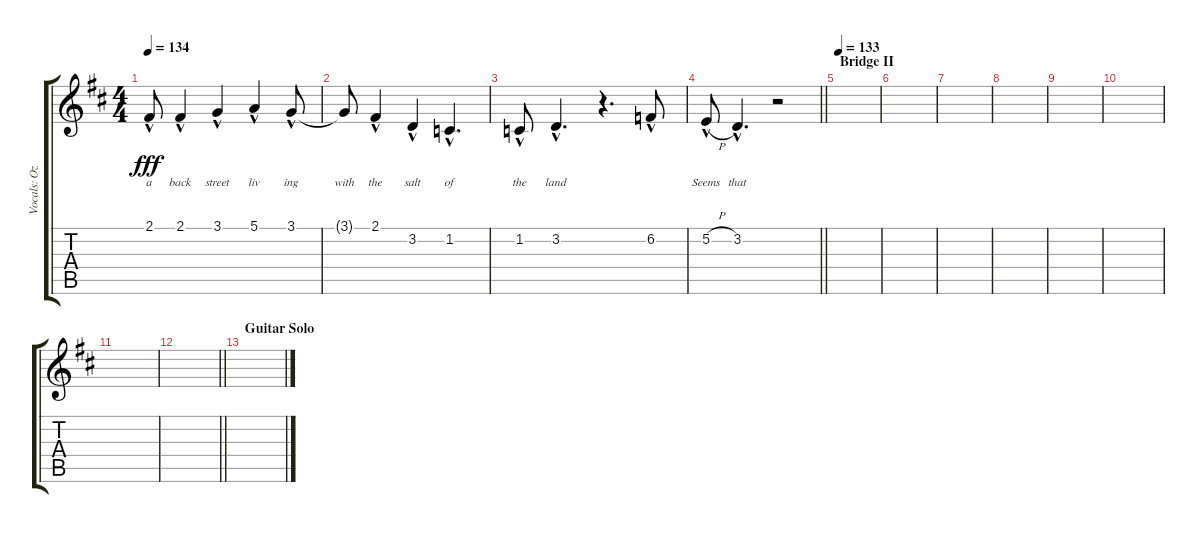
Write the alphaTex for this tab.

\track ("Vocals: Ozzy" "Vocals: Oz") {instrument lead2sawtooth}
\staff {score tabs}
\tuning (E4 B3 G3 D3 A2 E2) {hide}
\ts (4 4)
\tempo 134
\clef g2
\ks d
2.1{hac}.8{lyrics (0 "a") lyrics (1 "") lyrics (2 "") lyrics (3 "") lyrics (4 "") dy fff} 2.1{hac}.4{lyrics (0 "back") lyrics (1 "") lyrics (2 "") lyrics (3 "") lyrics (4 "")} 3.1{hac}.4{lyrics (0 "street") lyrics (1 "") lyrics (2 "") lyrics (3 "") lyrics (4 "")} 5.1{hac}.4{lyrics (0 "liv") lyrics (1 "") lyrics (2 "") lyrics (3 "") lyrics (4 "")} 3.1{hac}.8{lyrics (0 "ing") lyrics (1 "") lyrics (2 "") lyrics (3 "") lyrics (4 "")} |
3.1{t}.8{lyrics (0 "with") lyrics (1 "") lyrics (2 "") lyrics (3 "") lyrics (4 "")} 2.1{hac}.4{lyrics (0 "the") lyrics (1 "") lyrics (2 "") lyrics (3 "") lyrics (4 "")} 3.2{hac}.4{lyrics (0 "salt") lyrics (1 "") lyrics (2 "") lyrics (3 "") lyrics (4 "")} 1.2{hac}.4{d lyrics (0 "of") lyrics (1 "") lyrics (2 "") lyrics (3 "") lyrics (4 "")} |
1.2{hac}.8{lyrics (0 "the") lyrics (1 "") lyrics (2 "") lyrics (3 "") lyrics (4 "")} 3.2{hac}.4{d lyrics (0 "land") lyrics (1 "") lyrics (2 "") lyrics (3 "") lyrics (4 "")} r.4{d} 6.2{hac}.8{lyrics (0 "") lyrics (1 "") lyrics (2 "") lyrics (3 "") lyrics (4 "")} |
\barLineRight lightlight
5.2{h hac}.8{lyrics (0 "Seems") lyrics (1 "") lyrics (2 "") lyrics (3 "") lyrics (4 "")} 3.2{hac}.4{d lyrics (0 "that") lyrics (1 "") lyrics (2 "") lyrics (3 "") lyrics (4 "")} r.2 |
\section ("" "Bridge II")
\tempo 133
|
|
|
|
|
|
|
\barLineRight lightlight
|
\section ("" "Guitar Solo")
